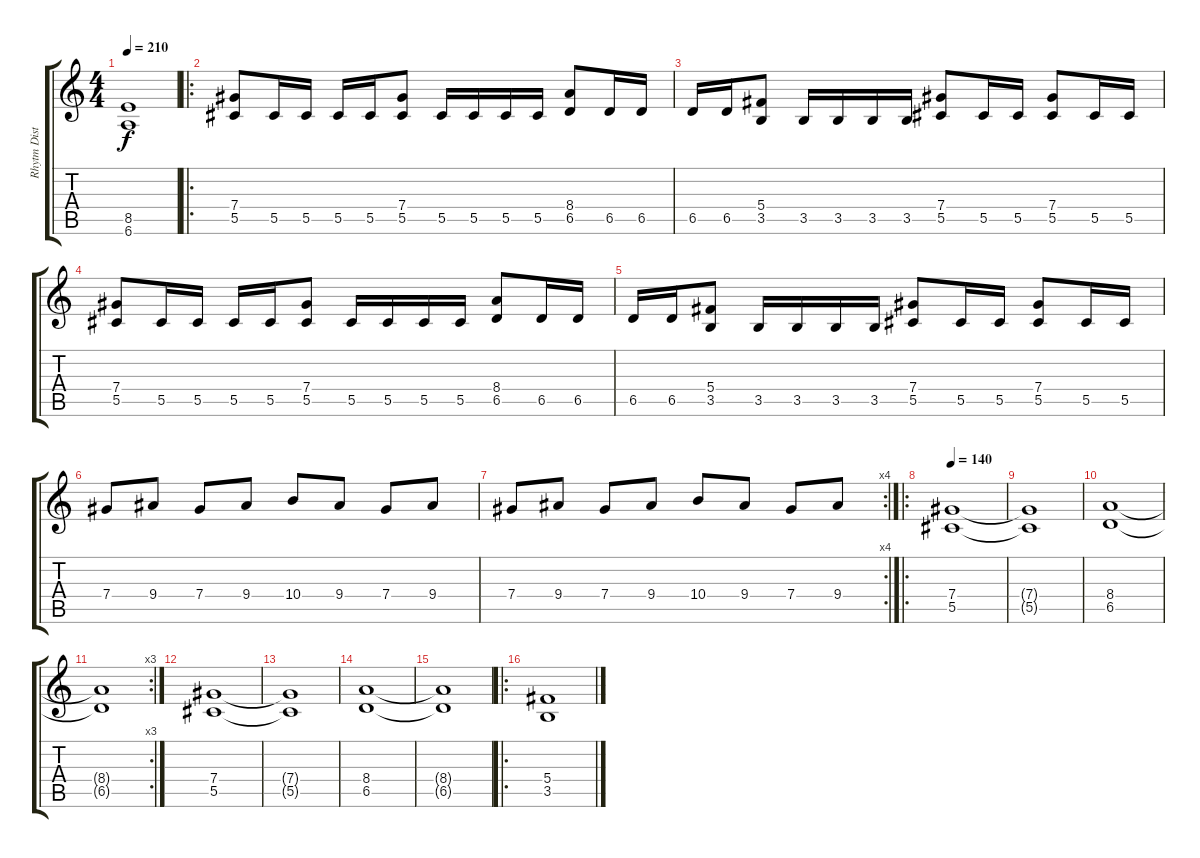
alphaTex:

\track ("Rhytm Distortion" "Rhytm Dist") {instrument overdrivenguitar}
\staff {score tabs}
\tuning (Eb4 Bb3 Gb3 Db3 Ab2 Eb2) {hide}
\ts (4 4)
\tempo 210
\clef g2
\ks c
(8.5{t} 6.6{t}).1{dy f} |
\ro
(7.4 5.5).8 5.5.16 5.5.16 5.5.16 5.5.16 (7.4 5.5).8 5.5.16 5.5.16 5.5.16 5.5.16 (8.4 6.5).8 6.5.16 6.5.16 |
6.5.16 6.5.16 (5.4 3.5).8 3.5.16 3.5.16 3.5.16 3.5.16 (7.4 5.5).8 5.5.16 5.5.16 (7.4 5.5).8 5.5.16 5.5.16 |
(7.4 5.5).8 5.5.16 5.5.16 5.5.16 5.5.16 (7.4 5.5).8 5.5.16 5.5.16 5.5.16 5.5.16 (8.4 6.5).8 6.5.16 6.5.16 |
6.5.16 6.5.16 (5.4 3.5).8 3.5.16 3.5.16 3.5.16 3.5.16 (7.4 5.5).8 5.5.16 5.5.16 (7.4 5.5).8 5.5.16 5.5.16 |
7.4.8 9.4.8 7.4.8 9.4.8 10.4.8 9.4.8 7.4.8 9.4.8 |
\rc 4
7.4.8 9.4.8 7.4.8 9.4.8 10.4.8 9.4.8 7.4.8 9.4.8 |
\ro
\tempo 140
(7.4 5.5).1 |
(7.4{t} 5.5{t}).1 |
(8.4 6.5).1 |
\rc 3
(8.4{t} 6.5{t}).1 |
(7.4 5.5).1 |
(7.4{t} 5.5{t}).1 |
(8.4 6.5).1 |
(8.4{t} 6.5{t}).1 |
\ro
(5.4 3.5).1
